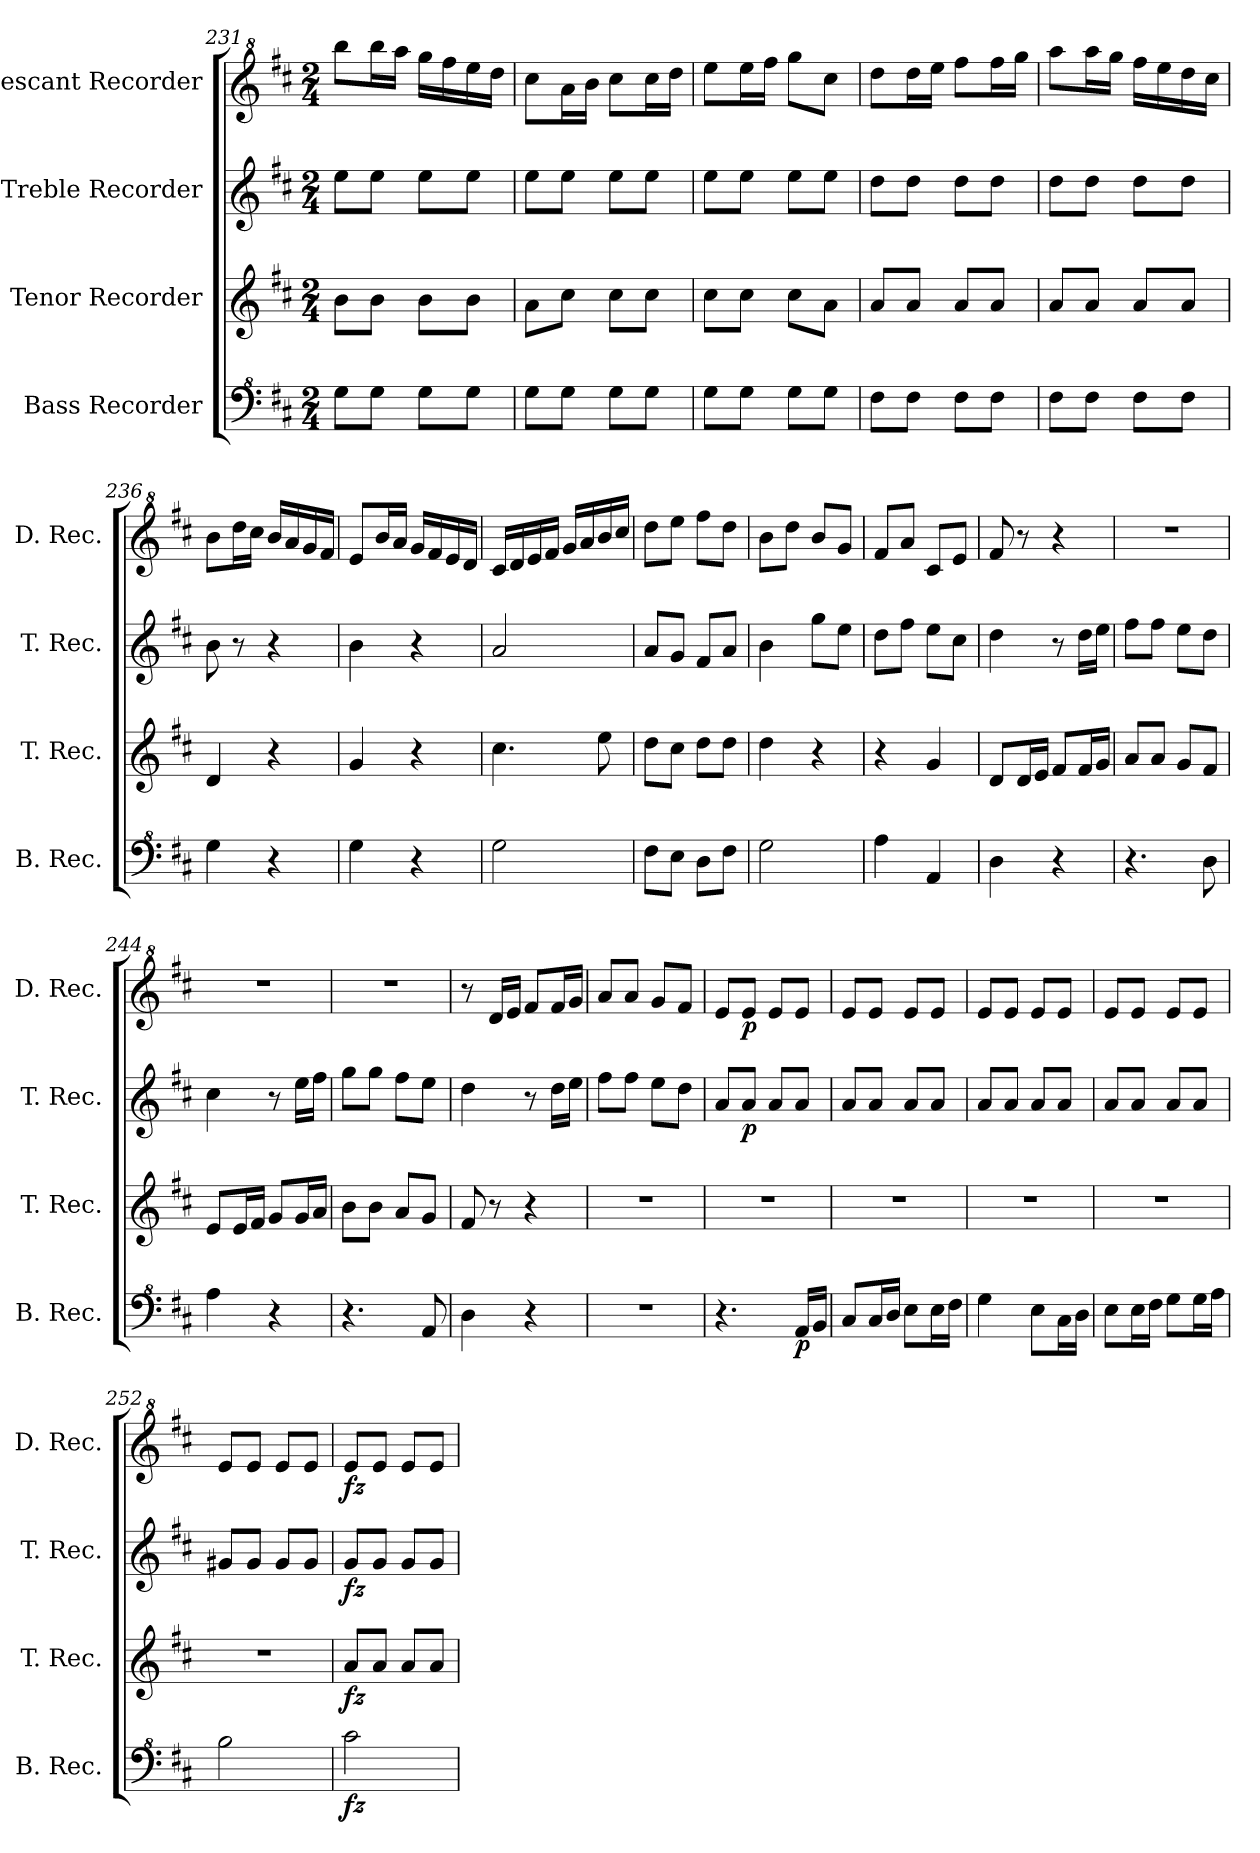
**kern	**dynam	**kern	**dynam	**kern	**dynam	**kern	**dynam
*part4	*part4	*part3	*part3	*part2	*part2	*part1	*part1
*staff4	*staff4	*staff3	*staff3	*staff2	*staff2	*staff1	*staff1
*I"Bass Recorder	*	*I"Tenor Recorder	*	*I"Treble Recorder	*	*I"Descant Recorder	*
*I'B. Rec.	*	*I'T. Rec.	*	*I'T. Rec.	*	*I'D. Rec.	*
*clefF^4	*	*clefG2	*	*clefG2	*	*clefG^2	*
*k[f#c#]	*	*k[f#c#]	*	*k[f#c#]	*	*k[f#c#]	*
*M2/4	*	*M2/4	*	*M2/4	*	*M2/4	*
=231	=231	=231	=231	=231	=231	=231	=231
8g\L	.	8b\L	.	8ee\L	.	8bbb\L	.
8g\J	.	8b\J	.	8ee\J	.	16bbb\L	.
.	.	.	.	.	.	16aaa\JJ	.
8g\L	.	8b\L	.	8ee\L	.	16ggg\LL	.
.	.	.	.	.	.	16fff#\	.
8g\J	.	8b\J	.	8ee\J	.	16eee\	.
.	.	.	.	.	.	16ddd\JJ	.
!!LO:PB:g=z
=232	=232	=232	=232	=232	=232	=232	=232
8g\L	.	8a\L	.	8ee\L	.	8ccc#\L	.
8g\J	.	8cc#\J	.	8ee\J	.	16aa\L	.
.	.	.	.	.	.	16bb\JJ	.
8g\L	.	8cc#\L	.	8ee\L	.	8ccc#\L	.
8g\J	.	8cc#\J	.	8ee\J	.	16ccc#\L	.
.	.	.	.	.	.	16ddd\JJ	.
=233	=233	=233	=233	=233	=233	=233	=233
8g\L	.	8cc#\L	.	8ee\L	.	8eee\L	.
8g\J	.	8cc#\J	.	8ee\J	.	16eee\L	.
.	.	.	.	.	.	16fff#\JJ	.
8g\L	.	8cc#\L	.	8ee\L	.	8ggg\L	.
8g\J	.	8a\J	.	8ee\J	.	8ccc#\J	.
=234	=234	=234	=234	=234	=234	=234	=234
8f#\L	.	8a/L	.	8dd\L	.	8ddd\L	.
8f#\J	.	8a/J	.	8dd\J	.	16ddd\L	.
.	.	.	.	.	.	16eee\JJ	.
8f#\L	.	8a/L	.	8dd\L	.	8fff#\L	.
8f#\J	.	8a/J	.	8dd\J	.	16fff#\L	.
.	.	.	.	.	.	16ggg\JJ	.
=235	=235	=235	=235	=235	=235	=235	=235
8f#\L	.	8a/L	.	8dd\L	.	8aaa\L	.
8f#\J	.	8a/J	.	8dd\J	.	16aaa\L	.
.	.	.	.	.	.	16ggg\JJ	.
8f#\L	.	8a/L	.	8dd\L	.	16fff#\LL	.
.	.	.	.	.	.	16eee\	.
8f#\J	.	8a/J	.	8dd\J	.	16ddd\	.
.	.	.	.	.	.	16ccc#\JJ	.
=236	=236	=236	=236	=236	=236	=236	=236
4g\	.	4d/	.	8b\	.	8bb\L	.
.	.	.	.	8r	.	16ddd\L	.
.	.	.	.	.	.	16ccc#\JJ	.
4r	.	4r	.	4r	.	16bb/LL	.
.	.	.	.	.	.	16aa/	.
.	.	.	.	.	.	16gg/	.
.	.	.	.	.	.	16ff#/JJ	.
=237	=237	=237	=237	=237	=237	=237	=237
4g\	.	4g/	.	4b\	.	8ee/L	.
.	.	.	.	.	.	16bb/L	.
.	.	.	.	.	.	16aa/JJ	.
4r	.	4r	.	4r	.	16gg/LL	.
.	.	.	.	.	.	16ff#/	.
.	.	.	.	.	.	16ee/	.
.	.	.	.	.	.	16dd/JJ	.
!!LO:LB:g=z
=238	=238	=238	=238	=238	=238	=238	=238
2g\	.	4.cc#\	.	2a/	.	16cc#/LL	.
.	.	.	.	.	.	16dd/	.
.	.	.	.	.	.	16ee/	.
.	.	.	.	.	.	16ff#/JJ	.
.	.	.	.	.	.	16gg/LL	.
.	.	.	.	.	.	16aa/	.
.	.	8ee\	.	.	.	16bb/	.
.	.	.	.	.	.	16ccc#/JJ	.
=239	=239	=239	=239	=239	=239	=239	=239
8f#\L	.	8dd\L	.	8a/L	.	8ddd\L	.
8e\J	.	8cc#\J	.	8g/J	.	8eee\J	.
8d\L	.	8dd\L	.	8f#/L	.	8fff#\L	.
8f#\J	.	8dd\J	.	8a/J	.	8ddd\J	.
=240	=240	=240	=240	=240	=240	=240	=240
2g\	.	4dd\	.	4b\	.	8bb\L	.
.	.	.	.	.	.	8ddd\J	.
.	.	4r	.	8gg\L	.	8bb/L	.
.	.	.	.	8ee\J	.	8gg/J	.
=241	=241	=241	=241	=241	=241	=241	=241
4a\	.	4r	.	8dd\L	.	8ff#/L	.
.	.	.	.	8ff#\J	.	8aa/J	.
4A/	.	4g/	.	8ee\L	.	8cc#/L	.
.	.	.	.	8cc#\J	.	8ee/J	.
=242	=242	=242	=242	=242	=242	=242	=242
4d\	.	8d/L	.	4dd\	.	8ff#/	.
.	.	16d/L	.	.	.	8r	.
.	.	16e/JJ	.	.	.	.	.
4r	.	8f#/L	.	8r	.	4r	.
.	.	16f#/L	.	16dd\LL	.	.	.
.	.	16g/JJ	.	16ee\JJ	.	.	.
=243	=243	=243	=243	=243	=243	=243	=243
4.r	.	8a/L	.	8ff#\L	.	2r	.
.	.	8a/J	.	8ff#\J	.	.	.
.	.	8g/L	.	8ee\L	.	.	.
8d\	.	8f#/J	.	8dd\J	.	.	.
=244	=244	=244	=244	=244	=244	=244	=244
4a\	.	8e/L	.	4cc#\	.	2r	.
.	.	16e/L	.	.	.	.	.
.	.	16f#/JJ	.	.	.	.	.
4r	.	8g/L	.	8r	.	.	.
.	.	16g/L	.	16ee\LL	.	.	.
.	.	16a/JJ	.	16ff#\JJ	.	.	.
!!LO:LB:g=z
=245	=245	=245	=245	=245	=245	=245	=245
4.r	.	8b\L	.	8gg\L	.	2r	.
.	.	8b\J	.	8gg\J	.	.	.
.	.	8a/L	.	8ff#\L	.	.	.
8A/	.	8g/J	.	8ee\J	.	.	.
=246	=246	=246	=246	=246	=246	=246	=246
4d\	.	8f#/	.	4dd\	.	8r	.
.	.	8r	.	.	.	16dd/LL	.
.	.	.	.	.	.	16ee/JJ	.
4r	.	4r	.	8r	.	8ff#/L	.
.	.	.	.	16dd\LL	.	16ff#/L	.
.	.	.	.	16ee\JJ	.	16gg/JJ	.
=247	=247	=247	=247	=247	=247	=247	=247
2r	.	2r	.	8ff#\L	.	8aa/L	.
.	.	.	.	8ff#\J	.	8aa/J	.
.	.	.	.	8ee\L	.	8gg/L	.
.	.	.	.	8dd\J	.	8ff#/J	.
=248	=248	=248	=248	=248	=248	=248	=248
4.r	.	2r	.	8a/L	.	8ee/L	.
!	!	!	!	!	!LO:DY:b	!	!LO:DY:b
.	.	.	.	8a/J	p	8ee/J	p
.	.	.	.	8a/L	.	8ee/L	.
!	!LO:DY:b	!	!	!	!	!	!
16A/LL	p	.	.	8a/J	.	8ee/J	.
16B/JJ	.	.	.	.	.	.	.
=249	=249	=249	=249	=249	=249	=249	=249
8c#/L	.	2r	.	8a/L	.	8ee/L	.
16c#/L	.	.	.	8a/J	.	8ee/J	.
16d/JJ	.	.	.	.	.	.	.
8e\L	.	.	.	8a/L	.	8ee/L	.
16e\L	.	.	.	8a/J	.	8ee/J	.
16f#\JJ	.	.	.	.	.	.	.
=250	=250	=250	=250	=250	=250	=250	=250
4g\	.	2r	.	8a/L	.	8ee/L	.
.	.	.	.	8a/J	.	8ee/J	.
8e\L	.	.	.	8a/L	.	8ee/L	.
16c#\L	.	.	.	8a/J	.	8ee/J	.
16d\JJ	.	.	.	.	.	.	.
=251	=251	=251	=251	=251	=251	=251	=251
8e\L	.	2r	.	8a/L	.	8ee/L	.
16e\L	.	.	.	8a/J	.	8ee/J	.
16f#\JJ	.	.	.	.	.	.	.
8g\L	.	.	.	8a/L	.	8ee/L	.
16g\L	.	.	.	8a/J	.	8ee/J	.
16a\JJ	.	.	.	.	.	.	.
!!LO:PB:g=z
=252	=252	=252	=252	=252	=252	=252	=252
2b\	.	2r	.	8g#X/L	.	8ee/L	.
.	.	.	.	8g#/J	.	8ee/J	.
.	.	.	.	8g#/L	.	8ee/L	.
.	.	.	.	8g#/J	.	8ee/J	.
=253	=253	=253	=253	=253	=253	=253	=253
!	!LO:DY:b	!	!LO:DY:b	!	!LO:DY:b	!	!LO:DY:b
2cc#\	fz	8a/L	fz	8g/L	fz	8ee/L	fz
.	.	8a/J	.	8g/J	.	8ee/J	.
.	.	8a/L	.	8g/L	.	8ee/L	.
.	.	8a/J	.	8g/J	.	8ee/J	.
=	=	=	=	=	=	=	=
*-	*-	*-	*-	*-	*-	*-	*-
